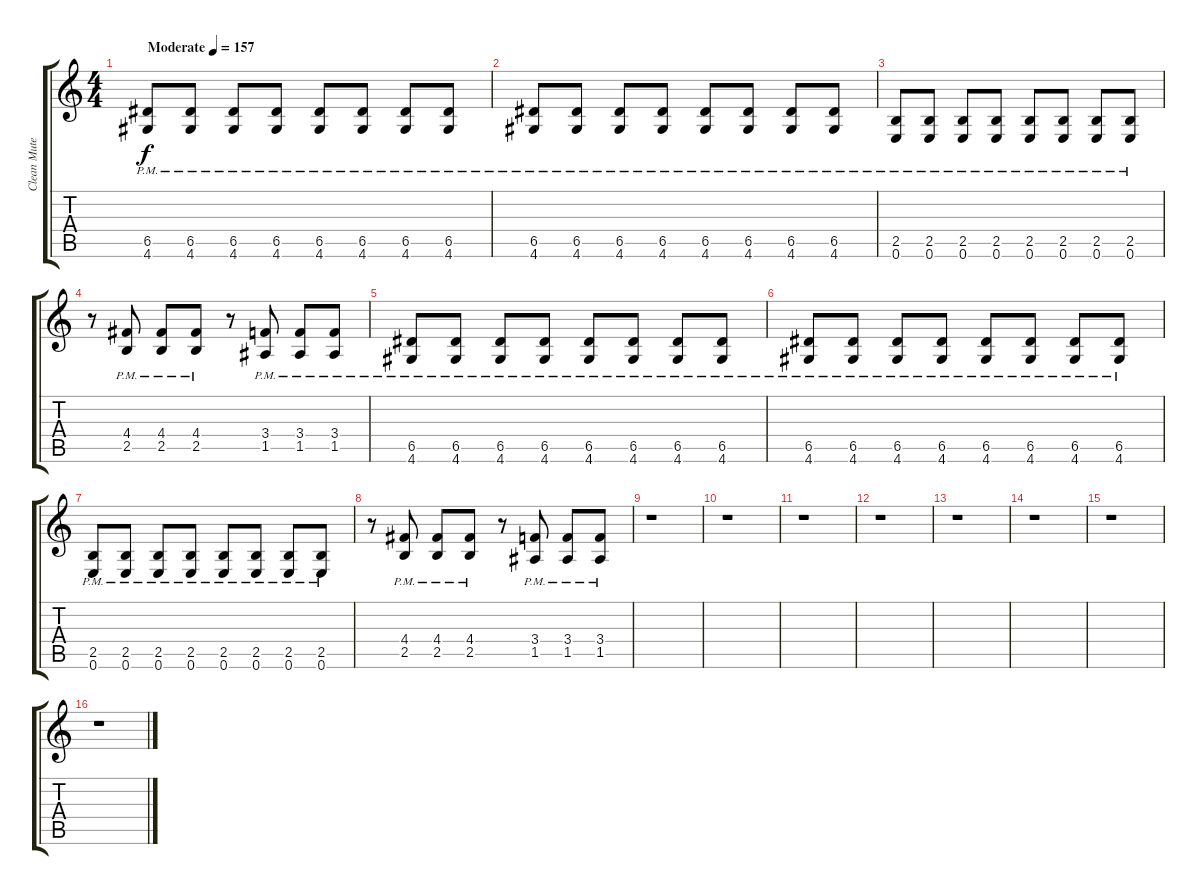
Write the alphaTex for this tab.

\track ("Clean Muted Guitar" "Clean Mute") {instrument electricguitarmuted}
\staff {score tabs}
\tuning (E4 B3 G3 D3 A2 E2) {hide}
\ts (4 4)
\tempo (157 "Moderate")
\clef g2
\ks c
(6.5 4.6{pm}).8{dy f instrument electricguitarmuted} (6.5 4.6{pm}).8 (6.5 4.6{pm}).8 (6.5 4.6{pm}).8 (6.5 4.6{pm}).8 (6.5 4.6{pm}).8 (6.5 4.6{pm}).8 (6.5 4.6{pm}).8 |
(6.5 4.6{pm}).8 (6.5 4.6{pm}).8 (6.5 4.6{pm}).8 (6.5 4.6{pm}).8 (6.5 4.6{pm}).8 (6.5 4.6{pm}).8 (6.5 4.6{pm}).8 (6.5 4.6{pm}).8 |
(2.5 0.6{pm}).8 (2.5 0.6{pm}).8 (2.5 0.6{pm}).8 (2.5 0.6{pm}).8 (2.5 0.6{pm}).8 (2.5 0.6{pm}).8 (2.5 0.6{pm}).8 (2.5 0.6{pm}).8 |
r.8 (4.4{pm} 2.5{pm}).8 (4.4{pm} 2.5{pm}).8 (4.4{pm} 2.5{pm}).8 r.8 (3.4{pm} 1.5{pm}).8 (3.4{pm} 1.5{pm}).8 (3.4{pm} 1.5{pm}).8 |
(6.5 4.6{pm}).8 (6.5 4.6{pm}).8 (6.5 4.6{pm}).8 (6.5 4.6{pm}).8 (6.5 4.6{pm}).8 (6.5 4.6{pm}).8 (6.5 4.6{pm}).8 (6.5 4.6{pm}).8 |
(6.5 4.6{pm}).8 (6.5 4.6{pm}).8 (6.5 4.6{pm}).8 (6.5 4.6{pm}).8 (6.5 4.6{pm}).8 (6.5 4.6{pm}).8 (6.5 4.6{pm}).8 (6.5 4.6{pm}).8 |
(2.5 0.6{pm}).8 (2.5 0.6{pm}).8 (2.5 0.6{pm}).8 (2.5 0.6{pm}).8 (2.5 0.6{pm}).8 (2.5 0.6{pm}).8 (2.5 0.6{pm}).8 (2.5 0.6{pm}).8 |
r.8 (4.4{pm} 2.5{pm}).8 (4.4{pm} 2.5{pm}).8 (4.4{pm} 2.5{pm}).8 r.8 (3.4{pm} 1.5{pm}).8 (3.4{pm} 1.5{pm}).8 (3.4{pm} 1.5{pm}).8 |
r.1 |
r.1 |
r.1 |
r.1 |
r.1 |
r.1 |
r.1 |
r.1
